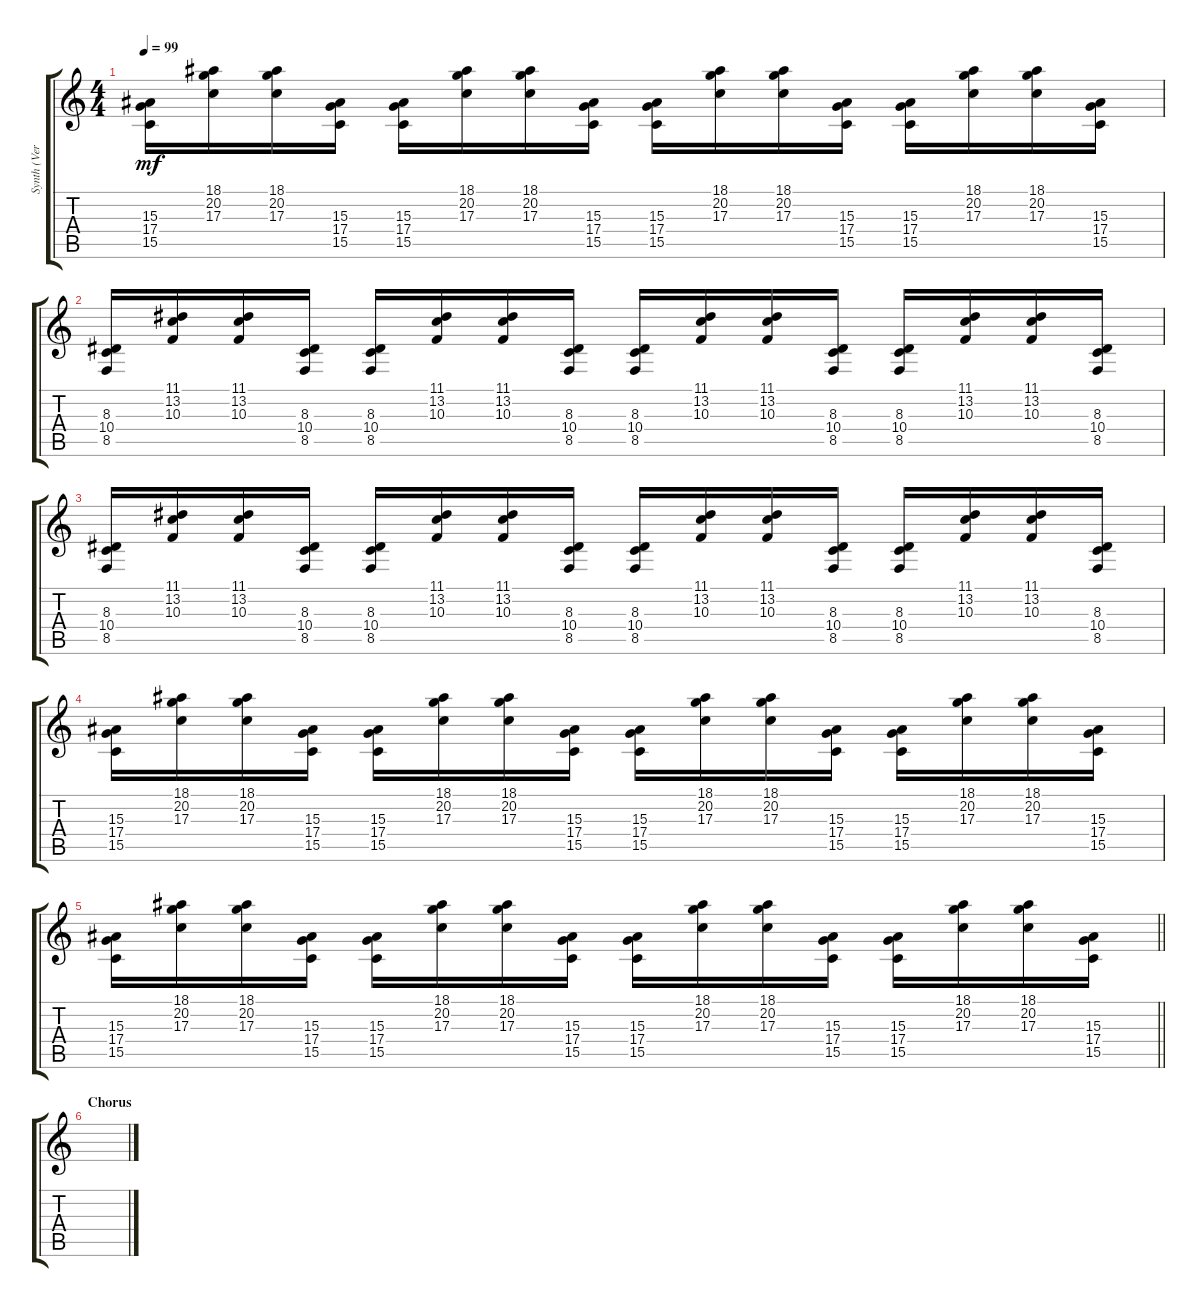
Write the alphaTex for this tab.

\track ("Synth (Verses only)" "Synth (Ver") {instrument clavinet}
\staff {score tabs}
\tuning (E4 B3 G3 D3 A2 E2) {hide}
\ts (4 4)
\tempo 99
\clef g2
\ks c
(15.3 17.4 15.5).16{dy mf} (18.1 20.2 17.3).16 (18.1 20.2 17.3).16 (15.3 17.4 15.5).16 (15.3 17.4 15.5).16 (18.1 20.2 17.3).16 (18.1 20.2 17.3).16 (15.3 17.4 15.5).16 (15.3 17.4 15.5).16 (18.1 20.2 17.3).16 (18.1 20.2 17.3).16 (15.3 17.4 15.5).16 (15.3 17.4 15.5).16 (18.1 20.2 17.3).16 (18.1 20.2 17.3).16 (15.3 17.4 15.5).16 |
(8.3 10.4 8.5).16 (11.1 13.2 10.3).16 (11.1 13.2 10.3).16 (8.3 10.4 8.5).16 (8.3 10.4 8.5).16 (11.1 13.2 10.3).16 (11.1 13.2 10.3).16 (8.3 10.4 8.5).16 (8.3 10.4 8.5).16 (11.1 13.2 10.3).16 (11.1 13.2 10.3).16 (8.3 10.4 8.5).16 (8.3 10.4 8.5).16 (11.1 13.2 10.3).16 (11.1 13.2 10.3).16 (8.3 10.4 8.5).16 |
(8.3 10.4 8.5).16 (11.1 13.2 10.3).16 (11.1 13.2 10.3).16 (8.3 10.4 8.5).16 (8.3 10.4 8.5).16 (11.1 13.2 10.3).16 (11.1 13.2 10.3).16 (8.3 10.4 8.5).16 (8.3 10.4 8.5).16 (11.1 13.2 10.3).16 (11.1 13.2 10.3).16 (8.3 10.4 8.5).16 (8.3 10.4 8.5).16 (11.1 13.2 10.3).16 (11.1 13.2 10.3).16 (8.3 10.4 8.5).16 |
(15.3 17.4 15.5).16 (18.1 20.2 17.3).16 (18.1 20.2 17.3).16 (15.3 17.4 15.5).16 (15.3 17.4 15.5).16 (18.1 20.2 17.3).16 (18.1 20.2 17.3).16 (15.3 17.4 15.5).16 (15.3 17.4 15.5).16 (18.1 20.2 17.3).16 (18.1 20.2 17.3).16 (15.3 17.4 15.5).16 (15.3 17.4 15.5).16 (18.1 20.2 17.3).16 (18.1 20.2 17.3).16 (15.3 17.4 15.5).16 |
\barLineRight lightlight
(15.3 17.4 15.5).16 (18.1 20.2 17.3).16 (18.1 20.2 17.3).16 (15.3 17.4 15.5).16 (15.3 17.4 15.5).16 (18.1 20.2 17.3).16 (18.1 20.2 17.3).16 (15.3 17.4 15.5).16 (15.3 17.4 15.5).16 (18.1 20.2 17.3).16 (18.1 20.2 17.3).16 (15.3 17.4 15.5).16 (15.3 17.4 15.5).16 (18.1 20.2 17.3).16 (18.1 20.2 17.3).16 (15.3 17.4 15.5).16 |
\section ("" "Chorus")
